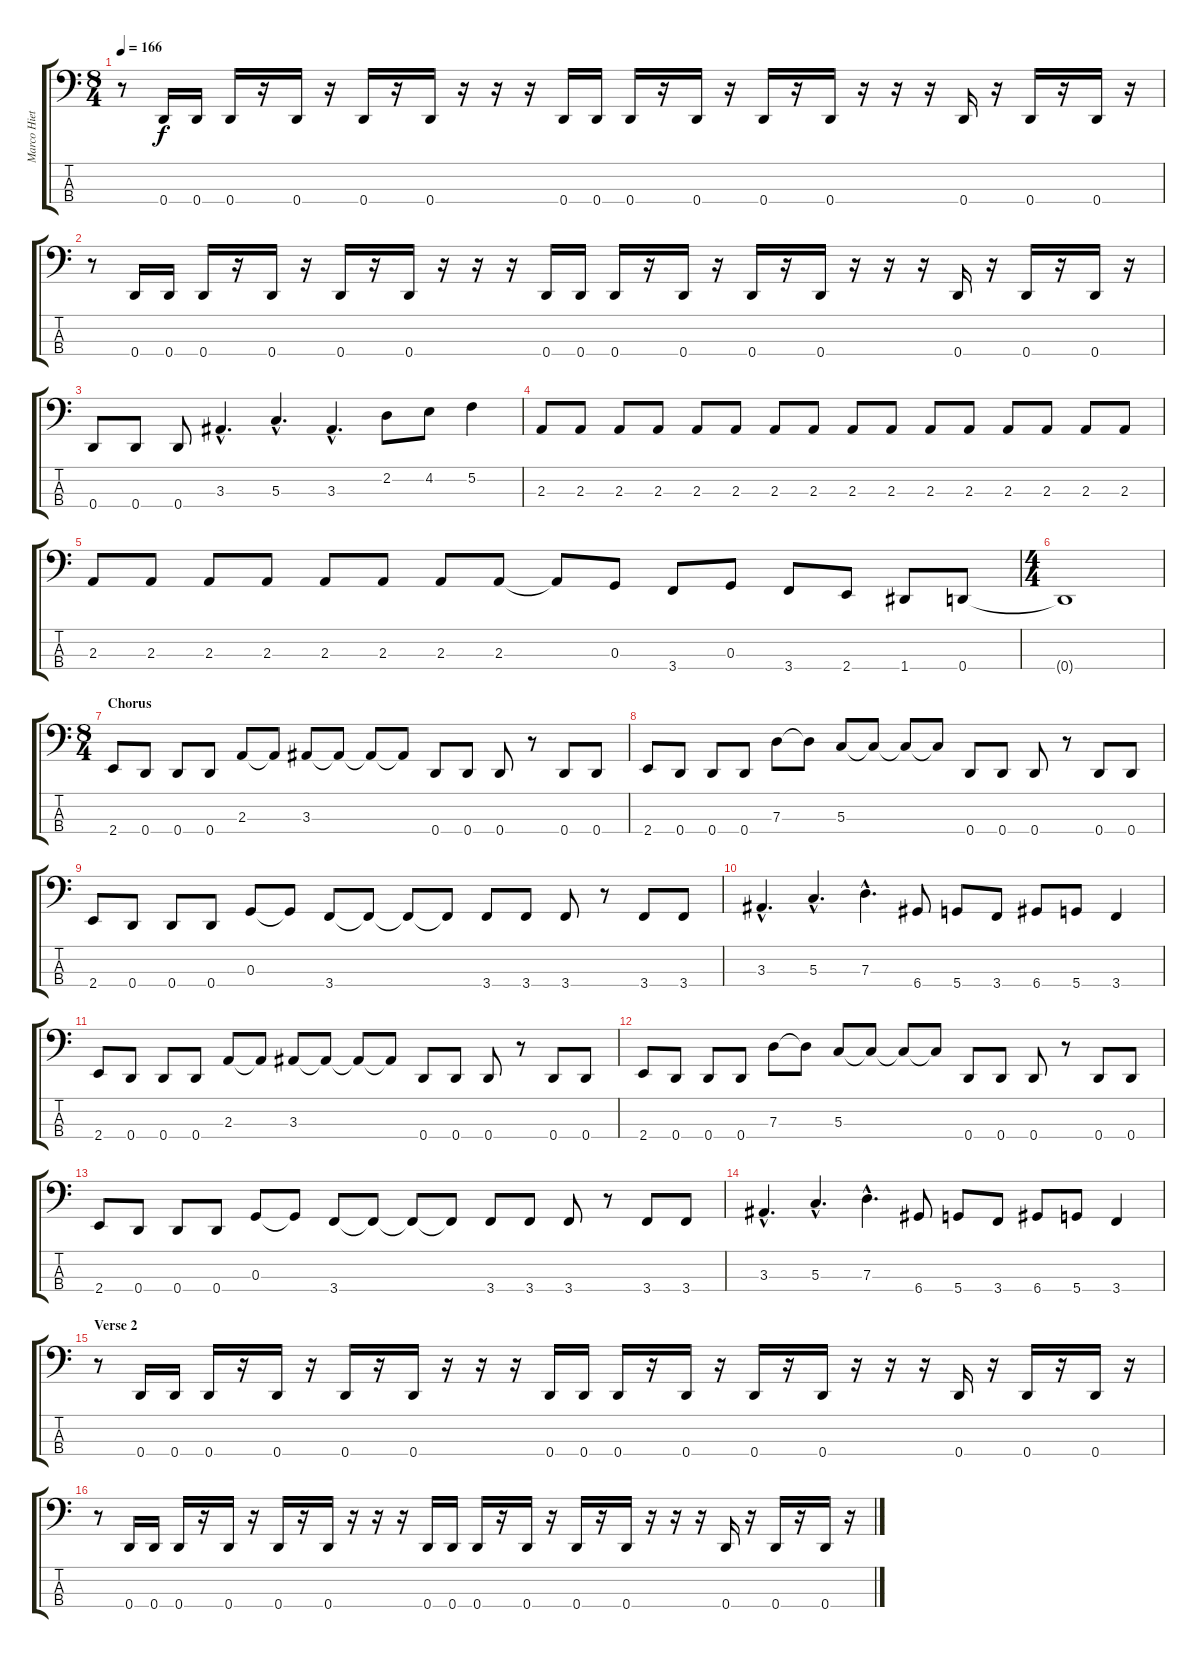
\track ("Marco Hietala - bass" "Marco Hiet") {instrument electricbassfinger}
\staff {score tabs}
\tuning (F2 C2 G1 D1) {hide}
\ts (8 4)
\tempo 166
\clef f4
\ks c
r.8{dy f} 0.4.16 0.4.16 0.4.16 r.16 0.4.16 r.16 0.4.16 r.16 0.4.16 r.16 r.16 r.16 0.4.16 0.4.16 0.4.16 r.16 0.4.16 r.16 0.4.16 r.16 0.4.16 r.16 r.16 r.16 0.4.16 r.16 0.4.16 r.16 0.4.16 r.16 |
r.8 0.4.16 0.4.16 0.4.16 r.16 0.4.16 r.16 0.4.16 r.16 0.4.16 r.16 r.16 r.16 0.4.16 0.4.16 0.4.16 r.16 0.4.16 r.16 0.4.16 r.16 0.4.16 r.16 r.16 r.16 0.4.16 r.16 0.4.16 r.16 0.4.16 r.16 |
0.4.8 0.4.8 0.4.8 3.3{hac}.4{d} 5.3{hac}.4{d} 3.3{hac}.4{d} 2.2.8 4.2.8 5.2.4 |
2.3.8 2.3.8 2.3.8 2.3.8 2.3.8 2.3.8 2.3.8 2.3.8 2.3.8 2.3.8 2.3.8 2.3.8 2.3.8 2.3.8 2.3.8 2.3.8 |
2.3.8 2.3.8 2.3.8 2.3.8 2.3.8 2.3.8 2.3.8 2.3.8 2.3{t}.8 0.3.8 3.4.8 0.3.8 3.4.8 2.4.8 1.4.8 0.4.8 |
\ts (4 4)
0.4{t}.1 |
\ts (8 4)
\section ("" "Chorus")
2.4.8 0.4.8 0.4.8 0.4.8 2.3.8 2.3{t}.8 3.3.8 3.3{t}.8 3.3{t}.8 3.3{t}.8 0.4.8 0.4.8 0.4.8 r.8 0.4.8 0.4.8 |
2.4.8 0.4.8 0.4.8 0.4.8 7.3.8 7.3{t}.8 5.3.8 5.3{t}.8 5.3{t}.8 5.3{t}.8 0.4.8 0.4.8 0.4.8 r.8 0.4.8 0.4.8 |
2.4.8 0.4.8 0.4.8 0.4.8 0.3.8 0.3{t}.8 3.4.8 3.4{t}.8 3.4{t}.8 3.4{t}.8 3.4.8 3.4.8 3.4.8 r.8 3.4.8 3.4.8 |
3.3{hac}.4{d} 5.3{hac}.4{d} 7.3{hac}.4{d} 6.4.8 5.4.8 3.4.8 6.4.8 5.4.8 3.4.4 |
2.4.8 0.4.8 0.4.8 0.4.8 2.3.8 2.3{t}.8 3.3.8 3.3{t}.8 3.3{t}.8 3.3{t}.8 0.4.8 0.4.8 0.4.8 r.8 0.4.8 0.4.8 |
2.4.8 0.4.8 0.4.8 0.4.8 7.3.8 7.3{t}.8 5.3.8 5.3{t}.8 5.3{t}.8 5.3{t}.8 0.4.8 0.4.8 0.4.8 r.8 0.4.8 0.4.8 |
2.4.8 0.4.8 0.4.8 0.4.8 0.3.8 0.3{t}.8 3.4.8 3.4{t}.8 3.4{t}.8 3.4{t}.8 3.4.8 3.4.8 3.4.8 r.8 3.4.8 3.4.8 |
3.3{hac}.4{d} 5.3{hac}.4{d} 7.3{hac}.4{d} 6.4.8 5.4.8 3.4.8 6.4.8 5.4.8 3.4.4 |
\section ("" "Verse 2")
r.8 0.4.16 0.4.16 0.4.16 r.16 0.4.16 r.16 0.4.16 r.16 0.4.16 r.16 r.16 r.16 0.4.16 0.4.16 0.4.16 r.16 0.4.16 r.16 0.4.16 r.16 0.4.16 r.16 r.16 r.16 0.4.16 r.16 0.4.16 r.16 0.4.16 r.16 |
r.8 0.4.16 0.4.16 0.4.16 r.16 0.4.16 r.16 0.4.16 r.16 0.4.16 r.16 r.16 r.16 0.4.16 0.4.16 0.4.16 r.16 0.4.16 r.16 0.4.16 r.16 0.4.16 r.16 r.16 r.16 0.4.16 r.16 0.4.16 r.16 0.4.16 r.16
